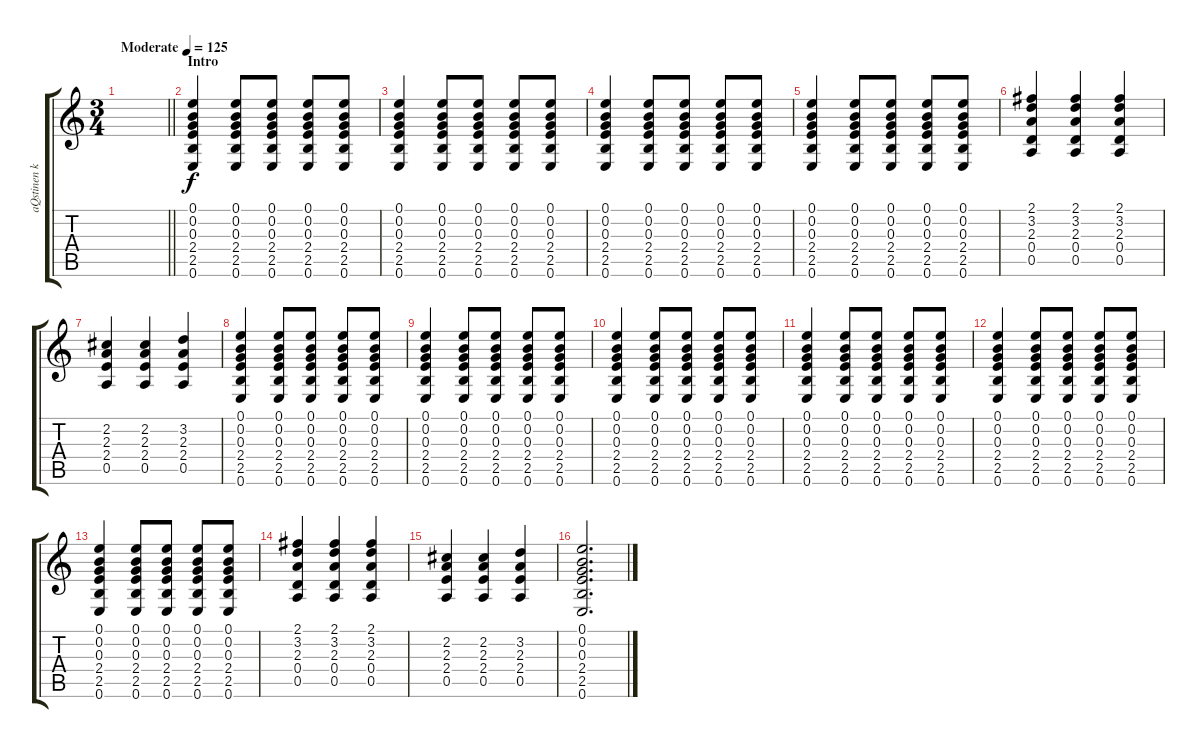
\track ("aQstinen keetara X-trana niinQ" "aQstinen k") {instrument acousticguitarsteel}
\staff {score tabs}
\tuning (E4 B3 G3 D3 A2 E2) {hide}
\ts (3 4)
\tempo (125 "Moderate")
\clef g2
\barLineRight lightlight
\ks c
|
\section ("" "Intro")
(0.1 0.2 0.3 2.4 2.5 0.6).4 (0.1 0.2 0.3 2.4 2.5 0.6).8 (0.1 0.2 0.3 2.4 2.5 0.6).8 (0.1 0.2 0.3 2.4 2.5 0.6).8 (0.1 0.2 0.3 2.4 2.5 0.6).8 |
(0.1 0.2 0.3 2.4 2.5 0.6).4 (0.1 0.2 0.3 2.4 2.5 0.6).8 (0.1 0.2 0.3 2.4 2.5 0.6).8 (0.1 0.2 0.3 2.4 2.5 0.6).8 (0.1 0.2 0.3 2.4 2.5 0.6).8 |
(0.1 0.2 0.3 2.4 2.5 0.6).4 (0.1 0.2 0.3 2.4 2.5 0.6).8 (0.1 0.2 0.3 2.4 2.5 0.6).8 (0.1 0.2 0.3 2.4 2.5 0.6).8 (0.1 0.2 0.3 2.4 2.5 0.6).8 |
(0.1 0.2 0.3 2.4 2.5 0.6).4 (0.1 0.2 0.3 2.4 2.5 0.6).8 (0.1 0.2 0.3 2.4 2.5 0.6).8 (0.1 0.2 0.3 2.4 2.5 0.6).8 (0.1 0.2 0.3 2.4 2.5 0.6).8 |
(2.1 3.2 2.3 0.4 0.5).4 (2.1 3.2 2.3 0.4 0.5).4 (2.1 3.2 2.3 0.4 0.5).4 |
(2.2 2.3 2.4 0.5).4 (2.2 2.3 2.4 0.5).4 (3.2 2.3 2.4 0.5).4 |
(0.1 0.2 0.3 2.4 2.5 0.6).4 (0.1 0.2 0.3 2.4 2.5 0.6).8 (0.1 0.2 0.3 2.4 2.5 0.6).8 (0.1 0.2 0.3 2.4 2.5 0.6).8 (0.1 0.2 0.3 2.4 2.5 0.6).8 |
(0.1 0.2 0.3 2.4 2.5 0.6).4 (0.1 0.2 0.3 2.4 2.5 0.6).8 (0.1 0.2 0.3 2.4 2.5 0.6).8 (0.1 0.2 0.3 2.4 2.5 0.6).8 (0.1 0.2 0.3 2.4 2.5 0.6).8 |
(0.1 0.2 0.3 2.4 2.5 0.6).4 (0.1 0.2 0.3 2.4 2.5 0.6).8 (0.1 0.2 0.3 2.4 2.5 0.6).8 (0.1 0.2 0.3 2.4 2.5 0.6).8 (0.1 0.2 0.3 2.4 2.5 0.6).8 |
(0.1 0.2 0.3 2.4 2.5 0.6).4 (0.1 0.2 0.3 2.4 2.5 0.6).8 (0.1 0.2 0.3 2.4 2.5 0.6).8 (0.1 0.2 0.3 2.4 2.5 0.6).8 (0.1 0.2 0.3 2.4 2.5 0.6).8 |
(0.1 0.2 0.3 2.4 2.5 0.6).4 (0.1 0.2 0.3 2.4 2.5 0.6).8 (0.1 0.2 0.3 2.4 2.5 0.6).8 (0.1 0.2 0.3 2.4 2.5 0.6).8 (0.1 0.2 0.3 2.4 2.5 0.6).8 |
(0.1 0.2 0.3 2.4 2.5 0.6).4 (0.1 0.2 0.3 2.4 2.5 0.6).8 (0.1 0.2 0.3 2.4 2.5 0.6).8 (0.1 0.2 0.3 2.4 2.5 0.6).8 (0.1 0.2 0.3 2.4 2.5 0.6).8 |
(2.1 3.2 2.3 0.4 0.5).4 (2.1 3.2 2.3 0.4 0.5).4 (2.1 3.2 2.3 0.4 0.5).4 |
(2.2 2.3 2.4 0.5).4 (2.2 2.3 2.4 0.5).4 (3.2 2.3 2.4 0.5).4 |
(0.1 0.2 0.3 2.4 2.5 0.6).2{d}
